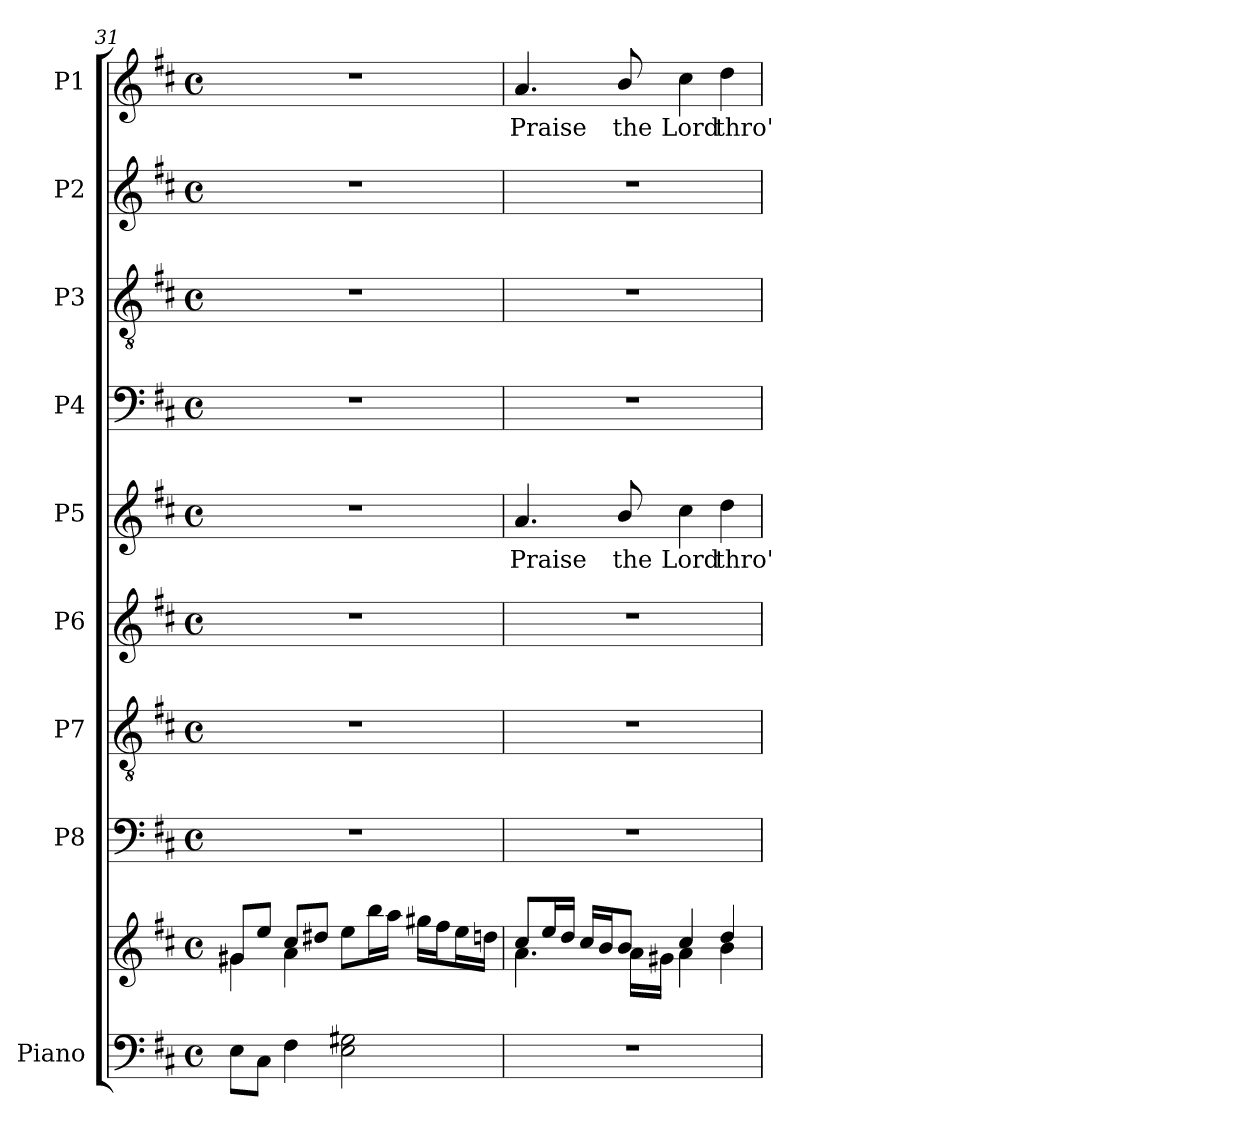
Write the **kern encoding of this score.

**kern	**kern	**kern	**kern	**kern	**kern	**text	**kern	**kern	**kern	**kern	**text
*part9	*part9	*part8	*part7	*part6	*part5	*part5	*part4	*part3	*part2	*part1	*part1
*staff10	*staff9	*staff8	*staff7	*staff6	*staff5	*staff5	*staff4	*staff3	*staff2	*staff1	*staff1
*I"Piano	*	*I"P8	*I"P7	*I"P6	*I"P5	*	*I"P4	*I"P3	*I"P2	*I"P1	*
!!LO:PB:g=z
*clefF4	*clefG2	*clefF4	*clefGv2	*clefG2	*clefG2	*	*clefF4	*clefGv2	*clefG2	*clefG2	*
*	*	*	*ITrd7c12	*	*	*	*	*ITrd7c12	*	*	*
*k[f#c#]	*k[f#c#]	*k[f#c#]	*k[f#c#]	*k[f#c#]	*k[f#c#]	*	*k[f#c#]	*k[f#c#]	*k[f#c#]	*k[f#c#]	*
*D:	*D:	*D:	*D:	*D:	*D:	*	*D:	*D:	*D:	*D:	*
*M4/4	*M4/4	*M4/4	*M4/4	*M4/4	*M4/4	*	*M4/4	*M4/4	*M4/4	*M4/4	*
*met(c)	*met(c)	*met(c)	*met(c)	*met(c)	*met(c)	*	*met(c)	*met(c)	*met(c)	*met(c)	*
=31	=31	=31	=31	=31	=31	=31	=31	=31	=31	=31	=31
*	*^	*	*	*	*	*	*	*	*	*	*
8Ei\L	8g#Xi/L	4g#i\	1r	1r	1r	1r	.	1r	1r	1r	1r	.
8C#i\J	8eei/J	.	.	.	.	.	.	.	.	.	.	.
4F#i\	8cc#i/L	4ai\	.	.	.	.	.	.	.	.	.	.
.	8dd#Xi/J	.	.	.	.	.	.	.	.	.	.	.
2Ei\ 2G#Xi	8eei\L	2ryy	.	.	.	.	.	.	.	.	.	.
.	16bbi\L	.	.	.	.	.	.	.	.	.	.	.
.	16aai\JJ	.	.	.	.	.	.	.	.	.	.	.
.	16gg#Xi\LL	.	.	.	.	.	.	.	.	.	.	.
.	16ff#i\J	.	.	.	.	.	.	.	.	.	.	.
.	16eei\L	.	.	.	.	.	.	.	.	.	.	.
.	16ddni\JJ	.	.	.	.	.	.	.	.	.	.	.
=32	=32	=32	=32	=32	=32	=32	=32	=32	=32	=32	=32	=32
!	!	!	!	!	!	!	!LO:LY:b:color=#000000	!	!	!	!	!
!	!	!	!	!	!	!	!	!	!	!	!	!LO:LY:b:color=#000000
1r	8cc#i/L	4.ai\	1r	1r	1r	4.ai/	Praise	1r	1r	1r	4.ai/	Praise
.	16eei/L	.	.	.	.	.	.	.	.	.	.	.
.	16ddi/JJ	.	.	.	.	.	.	.	.	.	.	.
.	16cc#i/LL	.	.	.	.	.	.	.	.	.	.	.
.	16bi/J	.	.	.	.	.	.	.	.	.	.	.
!	!	!	!	!	!	!	!LO:LY:b:color=#000000	!	!	!	!	!
!	!	!	!	!	!	!	!	!	!	!	!	!LO:LY:b:color=#000000
.	8bi/J	16ai\LL	.	.	.	8bi/	the	.	.	.	8bi/	the
.	.	16g#Xi\JJ	.	.	.	.	.	.	.	.	.	.
!	!	!	!	!	!	!	!LO:LY:b:color=#000000	!	!	!	!	!
!	!	!	!	!	!	!	!	!	!	!	!	!LO:LY:b:color=#000000
.	4cc#i/	4ai\	.	.	.	4cc#i\	Lord	.	.	.	4cc#i\	Lord
!	!	!	!	!	!	!	!LO:LY:b:color=#000000	!	!	!	!	!
!	!	!	!	!	!	!	!	!	!	!	!	!LO:LY:b:color=#000000
.	4ddi/	4bi\	.	.	.	4ddi\	thro'	.	.	.	4ddi\	thro'
*	*v	*v	*	*	*	*	*	*	*	*	*	*
=	=	=	=	=	=	=	=	=	=	=	=
*-	*-	*-	*-	*-	*-	*-	*-	*-	*-	*-	*-
